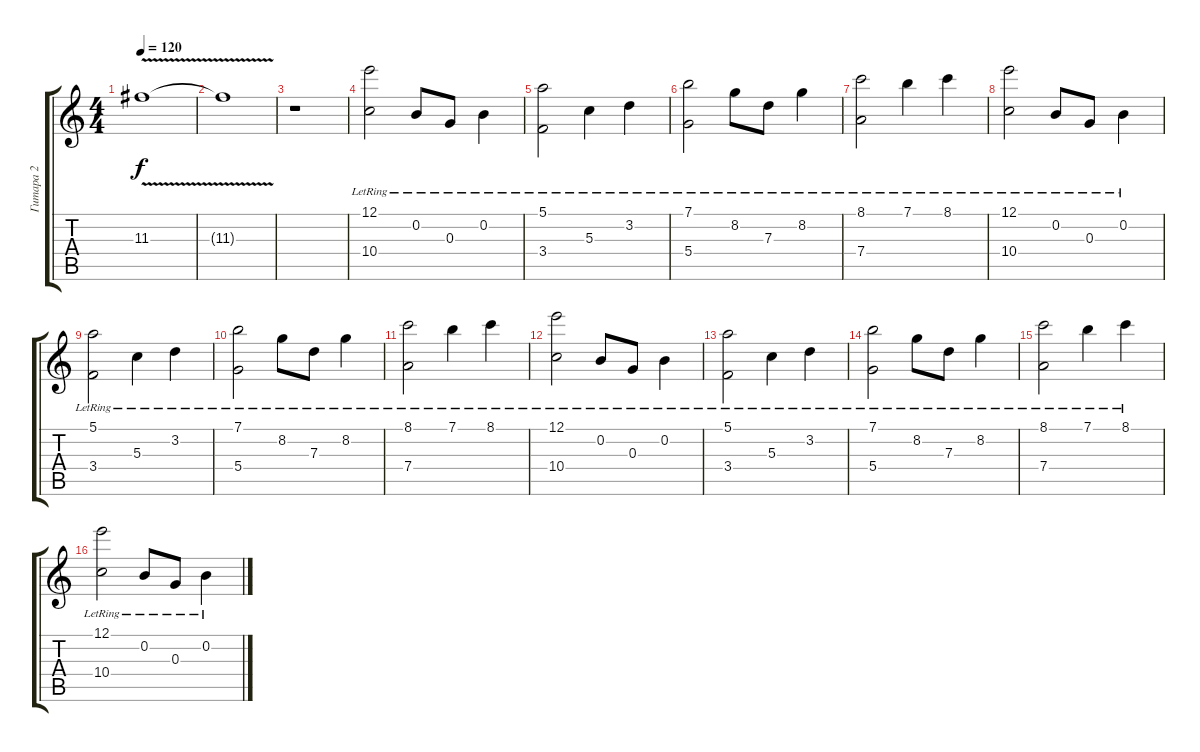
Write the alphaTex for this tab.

\track ("Гитара 2" "Гитара 2") {instrument overdrivenguitar}
\staff {score tabs}
\tuning (E4 B3 G3 D3 A2 D2) {hide}
\ts (4 4)
\tempo 120
\clef g2
\ks c
11.3{v}.1{dy f} |
11.3{t}.1 |
r.1 |
(12.1{lr} 10.4{lr}).2{volume 16 instrument electricguitarclean} 0.2{lr}.8 0.3{lr}.8 0.2{lr}.4 |
(5.1{lr} 3.4{lr}).2 5.3{lr}.4 3.2{lr}.4 |
(7.1{lr} 5.4{lr}).2 8.2{lr}.8 7.3{lr}.8 8.2{lr}.4 |
(8.1{lr} 7.4{lr}).2 7.1{lr}.4 8.1{lr}.4 |
(12.1{lr} 10.4{lr}).2 0.2{lr}.8 0.3{lr}.8 0.2{lr}.4 |
(5.1{lr} 3.4{lr}).2 5.3{lr}.4 3.2{lr}.4 |
(7.1{lr} 5.4{lr}).2 8.2{lr}.8 7.3{lr}.8 8.2{lr}.4 |
(8.1{lr} 7.4{lr}).2 7.1{lr}.4 8.1{lr}.4 |
(12.1{lr} 10.4{lr}).2 0.2{lr}.8 0.3{lr}.8 0.2{lr}.4 |
(5.1{lr} 3.4{lr}).2 5.3{lr}.4 3.2{lr}.4 |
(7.1{lr} 5.4{lr}).2 8.2{lr}.8 7.3{lr}.8 8.2{lr}.4 |
(8.1{lr} 7.4{lr}).2 7.1{lr}.4 8.1{lr}.4 |
(12.1{lr} 10.4{lr}).2 0.2{lr}.8 0.3{lr}.8 0.2{lr}.4
